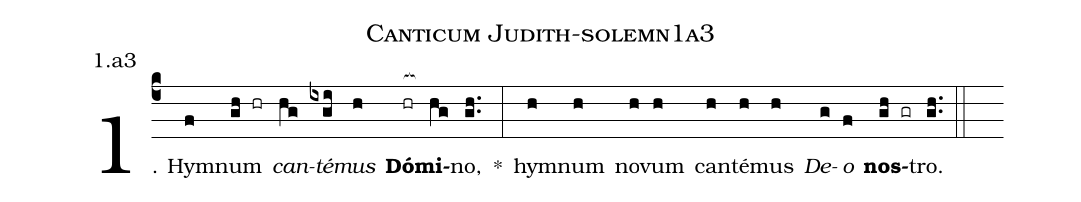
name: Canticum Judith-solemn1a3;
annotation: 1.a3;
%%
(c4)1. Hym(f)num(gh hr) <i>can</i>(hg)<i>té</i>(ixgi)<i>mus</i>(h) <b>Dó</b>(hr[ocb:1{])<b>mi</b>(hg[ocb:0}])no,(gh..) *(:) hym(h)num(h) no(h)vum(h) can(h)té(h)mus(h) <i>De</i>(g)<i>o</i>(f) <b>nos</b>(gh gr)tro.(gh..) (::)
